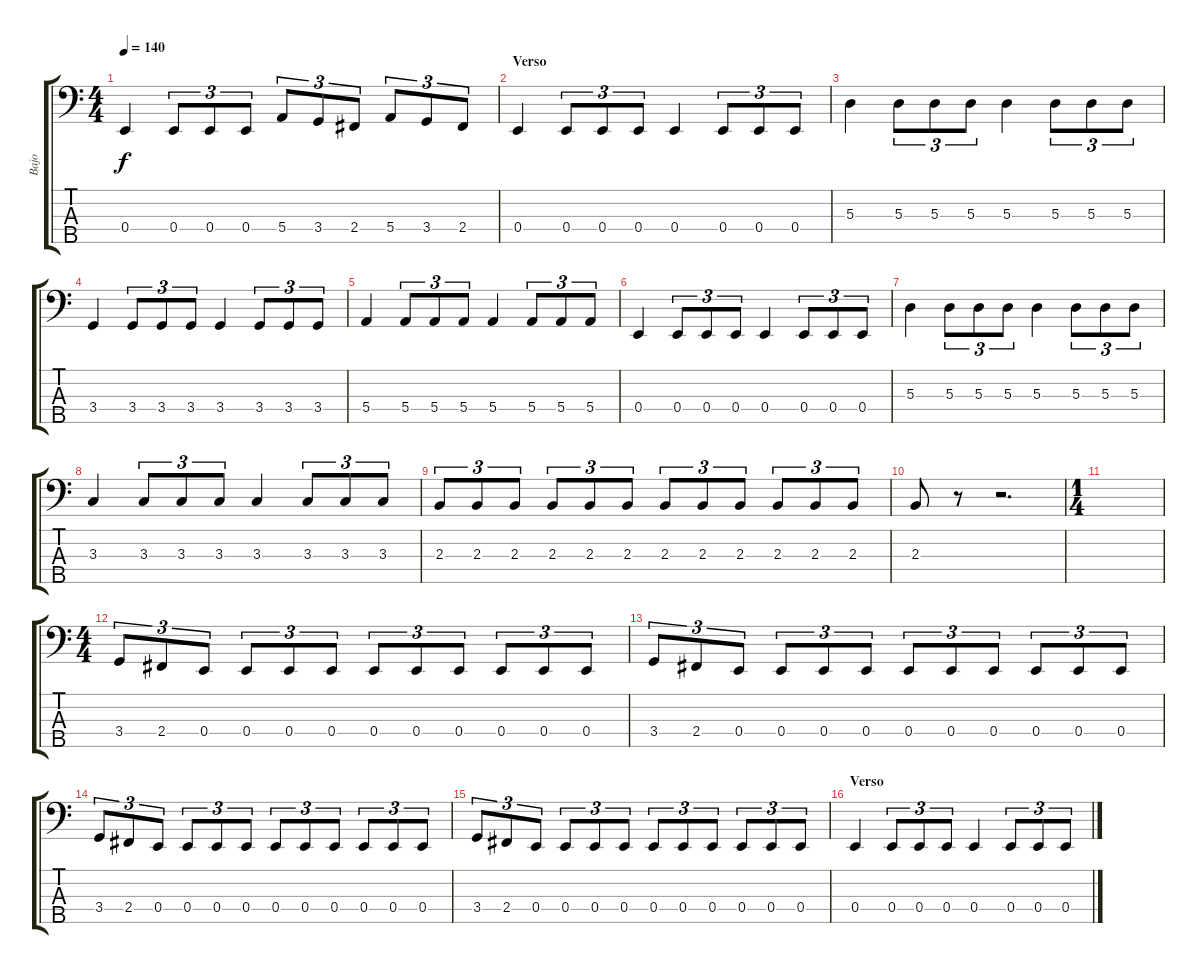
\track ("Bajo" "Bajo") {instrument electricbasspick}
\staff {score tabs}
\tuning (G2 D2 A1 E1 B0) {hide}
\ts (4 4)
\tempo 140
\clef f4
\ks c
0.4.4{dy f} 0.4.8{tu (3 2)} 0.4.8{tu (3 2)} 0.4.8{tu (3 2)} 5.4.8{tu (3 2)} 3.4.8{tu (3 2)} 2.4.8{tu (3 2)} 5.4.8{tu (3 2)} 3.4.8{tu (3 2)} 2.4.8{tu (3 2)} |
\section ("" "Verso")
0.4.4 0.4.8{tu (3 2)} 0.4.8{tu (3 2)} 0.4.8{tu (3 2)} 0.4.4 0.4.8{tu (3 2)} 0.4.8{tu (3 2)} 0.4.8{tu (3 2)} |
5.3.4 5.3.8{tu (3 2)} 5.3.8{tu (3 2)} 5.3.8{tu (3 2)} 5.3.4 5.3.8{tu (3 2)} 5.3.8{tu (3 2)} 5.3.8{tu (3 2)} |
3.4.4 3.4.8{tu (3 2)} 3.4.8{tu (3 2)} 3.4.8{tu (3 2)} 3.4.4 3.4.8{tu (3 2)} 3.4.8{tu (3 2)} 3.4.8{tu (3 2)} |
5.4.4 5.4.8{tu (3 2)} 5.4.8{tu (3 2)} 5.4.8{tu (3 2)} 5.4.4 5.4.8{tu (3 2)} 5.4.8{tu (3 2)} 5.4.8{tu (3 2)} |
0.4.4 0.4.8{tu (3 2)} 0.4.8{tu (3 2)} 0.4.8{tu (3 2)} 0.4.4 0.4.8{tu (3 2)} 0.4.8{tu (3 2)} 0.4.8{tu (3 2)} |
5.3.4 5.3.8{tu (3 2)} 5.3.8{tu (3 2)} 5.3.8{tu (3 2)} 5.3.4 5.3.8{tu (3 2)} 5.3.8{tu (3 2)} 5.3.8{tu (3 2)} |
3.3.4 3.3.8{tu (3 2)} 3.3.8{tu (3 2)} 3.3.8{tu (3 2)} 3.3.4 3.3.8{tu (3 2)} 3.3.8{tu (3 2)} 3.3.8{tu (3 2)} |
2.3.8{tu (3 2)} 2.3.8{tu (3 2)} 2.3.8{tu (3 2)} 2.3.8{tu (3 2)} 2.3.8{tu (3 2)} 2.3.8{tu (3 2)} 2.3.8{tu (3 2)} 2.3.8{tu (3 2)} 2.3.8{tu (3 2)} 2.3.8{tu (3 2)} 2.3.8{tu (3 2)} 2.3.8{tu (3 2)} |
2.3.8 r.8 r.2{d} |
\ts (1 4)
|
\ts (4 4)
3.4.8{tu (3 2)} 2.4.8{tu (3 2)} 0.4.8{tu (3 2)} 0.4.8{tu (3 2)} 0.4.8{tu (3 2)} 0.4.8{tu (3 2)} 0.4.8{tu (3 2)} 0.4.8{tu (3 2)} 0.4.8{tu (3 2)} 0.4.8{tu (3 2)} 0.4.8{tu (3 2)} 0.4.8{tu (3 2)} |
3.4.8{tu (3 2)} 2.4.8{tu (3 2)} 0.4.8{tu (3 2)} 0.4.8{tu (3 2)} 0.4.8{tu (3 2)} 0.4.8{tu (3 2)} 0.4.8{tu (3 2)} 0.4.8{tu (3 2)} 0.4.8{tu (3 2)} 0.4.8{tu (3 2)} 0.4.8{tu (3 2)} 0.4.8{tu (3 2)} |
3.4.8{tu (3 2)} 2.4.8{tu (3 2)} 0.4.8{tu (3 2)} 0.4.8{tu (3 2)} 0.4.8{tu (3 2)} 0.4.8{tu (3 2)} 0.4.8{tu (3 2)} 0.4.8{tu (3 2)} 0.4.8{tu (3 2)} 0.4.8{tu (3 2)} 0.4.8{tu (3 2)} 0.4.8{tu (3 2)} |
3.4.8{tu (3 2)} 2.4.8{tu (3 2)} 0.4.8{tu (3 2)} 0.4.8{tu (3 2)} 0.4.8{tu (3 2)} 0.4.8{tu (3 2)} 0.4.8{tu (3 2)} 0.4.8{tu (3 2)} 0.4.8{tu (3 2)} 0.4.8{tu (3 2)} 0.4.8{tu (3 2)} 0.4.8{tu (3 2)} |
\section ("" "Verso")
0.4.4 0.4.8{tu (3 2)} 0.4.8{tu (3 2)} 0.4.8{tu (3 2)} 0.4.4 0.4.8{tu (3 2)} 0.4.8{tu (3 2)} 0.4.8{tu (3 2)}
